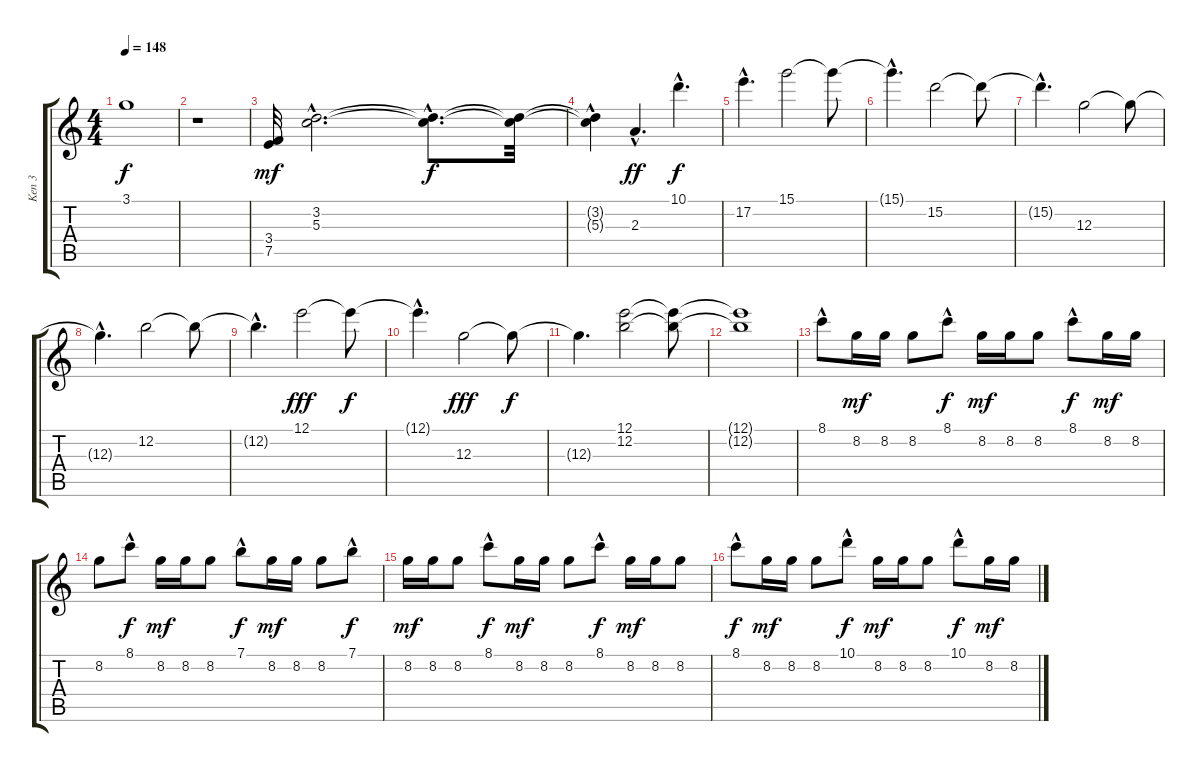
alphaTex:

\track ("Ken 3" "Ken 3") {instrument distortionguitar}
\staff {score tabs}
\tuning (E4 B3 G3 D3 A2 E2) {hide}
\ts (4 4)
\tempo 148
\clef g2
\ks c
3.1{t}.1{dy f} |
r.1 |
(3.4 7.5).32{dy mf} (3.2{hac} 5.3{hac}).2{d} (3.2{hac t} 5.3{hac t}).8{d dy f} (3.2{t} 5.3{t}).32 |
(3.2{hac t} 5.3{t}).4 2.3{hac}.4{d dy ff} 10.1{hac}.4{d dy f} |
17.2{hac}.4{d} 15.1.2 15.1{t}.8 |
15.1{hac t}.4{d} 15.2.2 15.2{t}.8 |
15.2{hac t}.4{d} 12.3.2 12.3{t}.8 |
12.3{hac t}.4{d} 12.2.2 12.2{t}.8 |
12.2{hac t}.4{d} 12.1.2{dy fff} 12.1{t}.8{dy f} |
12.1{hac t}.4{d} 12.3.2{dy fff} 12.3{t}.8{dy f} |
12.3{t}.4{d} (12.1 12.2).2 (12.1{t} 12.2{t}).8 |
(12.1{t} 12.2{t}).1 |
8.1{hac}.8{instrument electricguitarclean} 8.2.16{dy mf} 8.2.16 8.2.8 8.1{hac}.8{dy f} 8.2.16{dy mf} 8.2.16 8.2.8 8.1{hac}.8{dy f} 8.2.16{dy mf} 8.2.16 |
8.2.8 8.1{hac}.8{dy f} 8.2.16{dy mf} 8.2.16 8.2.8 7.1{hac}.8{dy f} 8.2.16{dy mf} 8.2.16 8.2.8 7.1{hac}.8{dy f} |
8.2.16{dy mf} 8.2.16 8.2.8 8.1{hac}.8{dy f} 8.2.16{dy mf} 8.2.16 8.2.8 8.1{hac}.8{dy f} 8.2.16{dy mf} 8.2.16 8.2.8 |
8.1{hac}.8{dy f} 8.2.16{dy mf} 8.2.16 8.2.8 10.1{hac}.8{dy f} 8.2.16{dy mf} 8.2.16 8.2.8 10.1{hac}.8{dy f} 8.2.16{dy mf} 8.2.16
